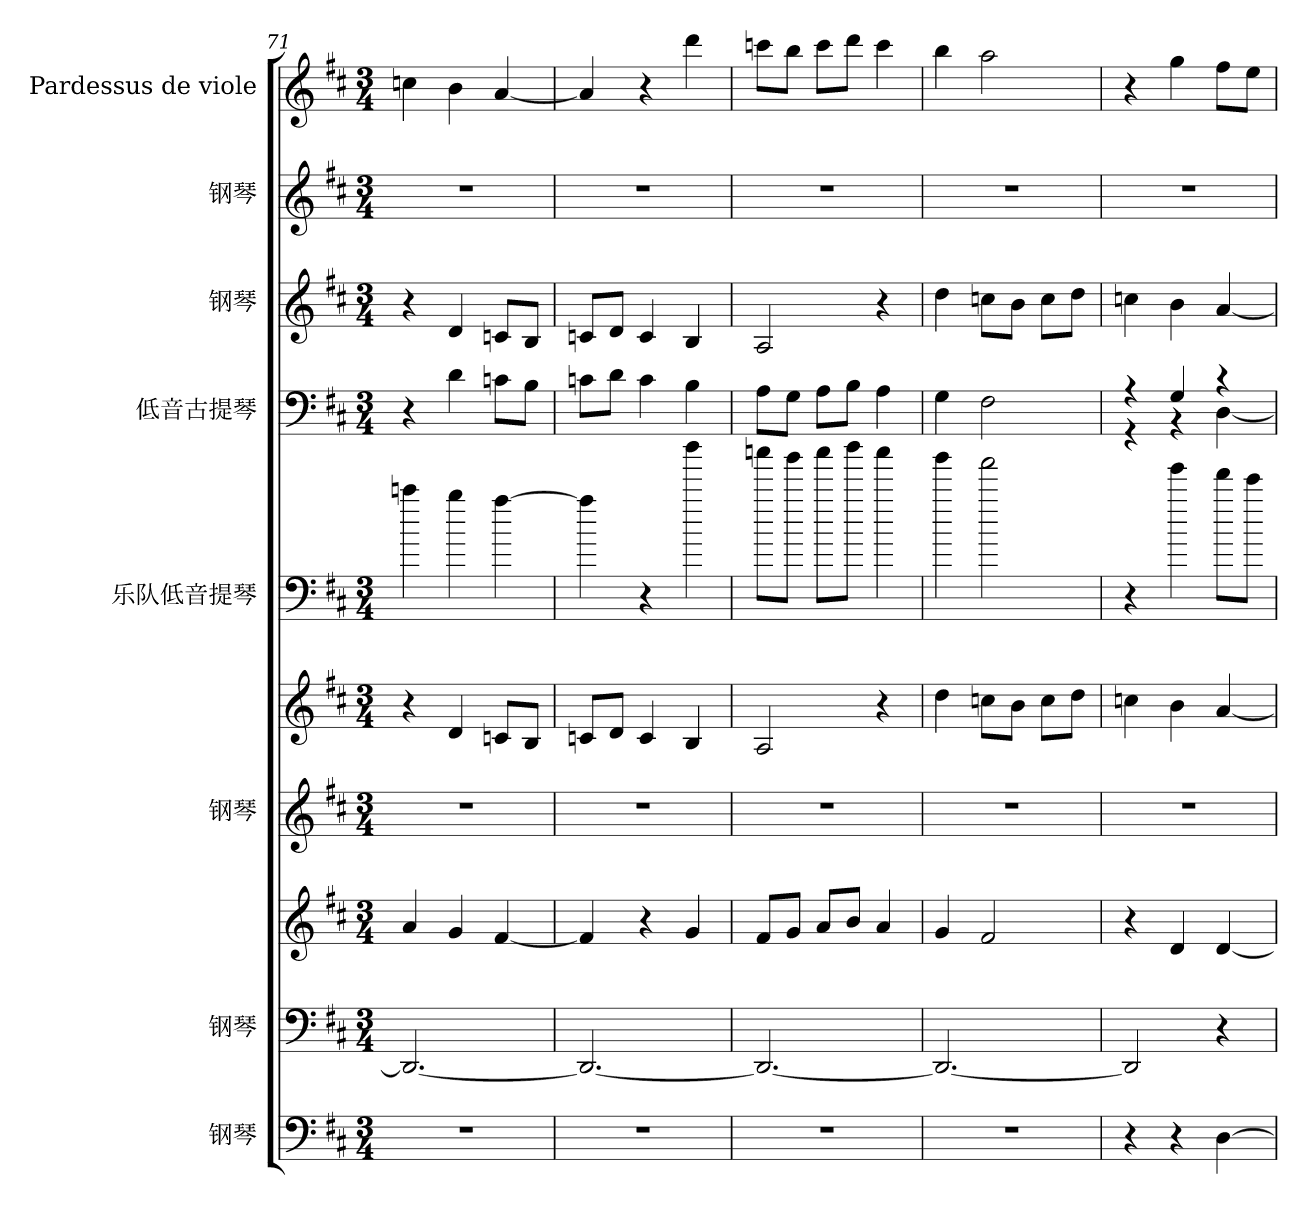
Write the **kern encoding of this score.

**kern	**kern	**kern	**kern	**kern	**kern	**kern	**kern	**kern	**kern
*part8	*part7	*part7	*part6	*part6	*part5	*part4	*part3	*part2	*part1
*staff10	*staff9	*staff8	*staff7	*staff6	*staff5	*staff4	*staff3	*staff2	*staff1
*I"钢琴	*I"钢琴	*	*I"钢琴	*	*I"乐队低音提琴	*I"低音古提琴	*I"钢琴	*I"钢琴	*I"Pardessus de viole
*	*	*	*	*	*	*	*	*	*I'Pds. v.
*clefF4	*clefF4	*clefG2	*clefG2	*clefG2	*clefF4	*clefF4	*clefG2	*clefG2	*clefG2
*	*	*	*	*	*ITrd7c12	*	*	*	*
*k[f#c#]	*k[f#c#]	*k[f#c#]	*k[f#c#]	*k[f#c#]	*k[f#c#]	*k[f#c#]	*k[f#c#]	*k[f#c#]	*k[f#c#]
*M3/4	*M3/4	*M3/4	*M3/4	*M3/4	*M3/4	*M3/4	*M3/4	*M3/4	*M3/4
=71	=71	=71	=71	=71	=71	=71	=71	=71	=71
2.r	2.DD/_	4a/	2.r	4r	4ccn\	4r	4r	2.r	4ccn\
.	.	4g/	.	4d/	4b\	4d\	4d/	.	4b\
.	.	[4f#/	.	8cn/L	[4a\	8cn\L	8cn/L	.	[4a/
.	.	.	.	8B/J	.	8B\J	8B/J	.	.
=72	=72	=72	=72	=72	=72	=72	=72	=72	=72
2.r	2.DD/_	4f#/]	2.r	8cn/L	4a\]	8cn\L	8cn/L	2.r	4a/]
.	.	.	.	8d/J	.	8d\J	8d/J	.	.
.	.	4r	.	4c/	4r	4c\	4c/	.	4r
.	.	4g/	.	4B/	4ddd\	4B\	4B/	.	4ddd\
!!LO:PB:g=z
=73	=73	=73	=73	=73	=73	=73	=73	=73	=73
2.r	2.DD/_	8f#/L	2.r	2A/	8cccn\L	8A\L	2A/	2.r	8cccn\L
.	.	8g/J	.	.	8bb\J	8G\J	.	.	8bb\J
.	.	8a/L	.	.	8ccc\L	8A\L	.	.	8ccc\L
.	.	8b/J	.	.	8ddd\J	8B\J	.	.	8ddd\J
.	.	4a/	.	4r	4ccc\	4A\	4r	.	4ccc\
=74	=74	=74	=74	=74	=74	=74	=74	=74	=74
2.r	2.DD/_	4g/	2.r	4dd\	4bb\	4G\	4dd\	2.r	4bb\
.	.	2f#/	.	8ccn\L	2aa\	2F#\	8ccn\L	.	2aa\
.	.	.	.	8b\J	.	.	8b\J	.	.
.	.	.	.	8cc\L	.	.	8cc\L	.	.
.	.	.	.	8dd\J	.	.	8dd\J	.	.
=75	=75	=75	=75	=75	=75	=75	=75	=75	=75
*	*	*	*	*	*	*^	*	*	*
4r	2DD/]	4r	2.r	4ccn\	4r	4r	4r	4ccn\	2.r	4r
4r	.	4d/	.	4b\	4gg\	4G/	4r	4b\	.	4gg\
[4D\	4r	[4d/	.	[4a/	8ff#\L	4r	[4D\	[4a/	.	8ff#\L
.	.	.	.	.	8ee\J	.	.	.	.	8ee\J
*	*	*	*	*	*	*v	*v	*	*	*
=	=	=	=	=	=	=	=	=	=
*-	*-	*-	*-	*-	*-	*-	*-	*-	*-
